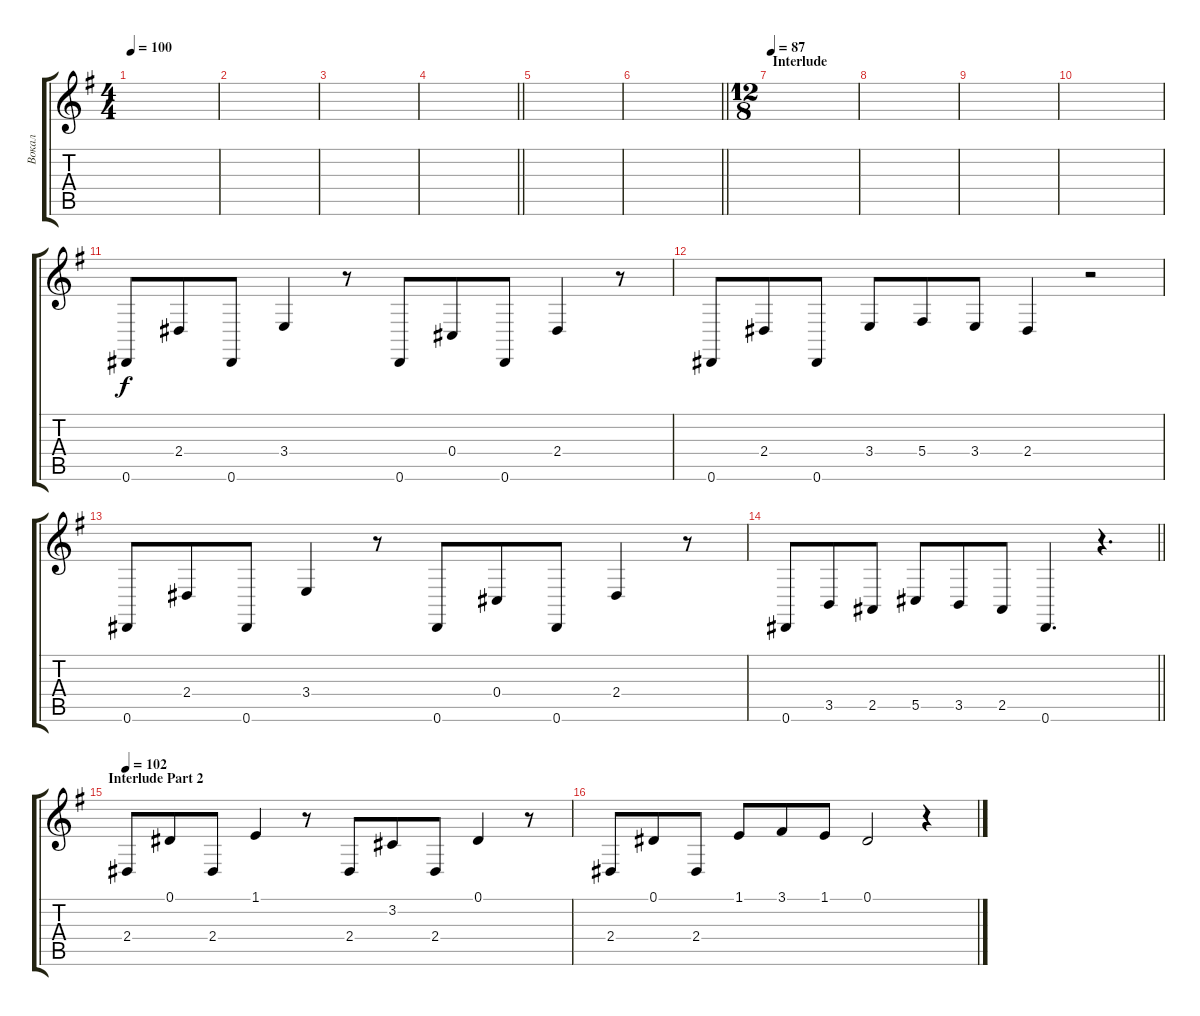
\track ("Вокал" "Вокал") {instrument trumpet}
\staff {score tabs}
\tuning (Eb4 Bb3 Gb3 Db3 Ab2 Eb2) {hide}
\ts (4 4)
\tempo 100
\clef g2
\ks eminor
|
|
|
\barLineRight lightlight
|
|
\barLineRight lightlight
|
\ts (12 8)
\section ("" "Interlude")
\tempo 87
|
|
|
|
0.6.8 2.4.8 0.6.8 3.4.4 r.8 0.6.8 0.4.8 0.6.8 2.4.4 r.8 |
0.6.8 2.4.8 0.6.8 3.4.8 5.4.8 3.4.8 2.4.4 r.2 |
0.6.8 2.4.8 0.6.8 3.4.4 r.8 0.6.8 0.4.8 0.6.8 2.4.4 r.8 |
\barLineRight lightlight
0.6.8 3.5.8 2.5.8 5.5.8 3.5.8 2.5.8 0.6.4{d} r.4{d} |
\section ("" "Interlude Part 2")
\tempo 102
2.4.8 0.1.8 2.4.8 1.1.4 r.8 2.4.8 3.2.8 2.4.8 0.1.4 r.8 |
2.4.8 0.1.8 2.4.8 1.1.8 3.1.8 1.1.8 0.1.2 r.4
